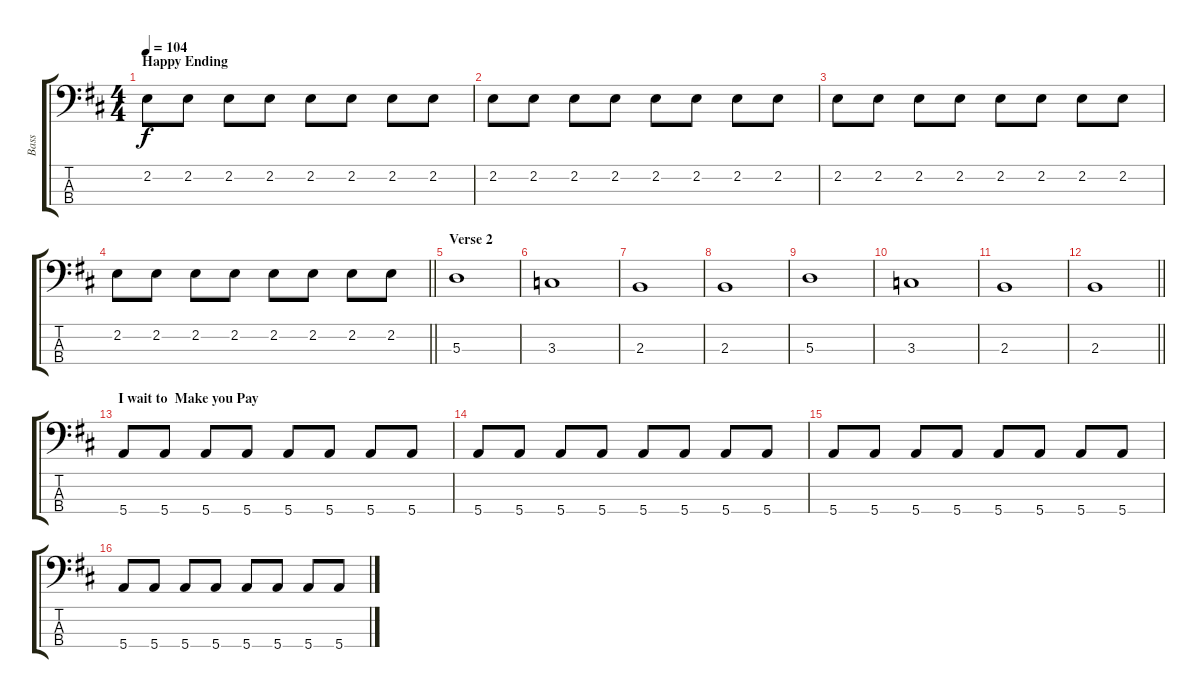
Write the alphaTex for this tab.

\track ("Bass" "Bass") {instrument electricbassfinger}
\staff {score tabs}
\tuning (G2 D2 A1 E1) {hide}
\ts (4 4)
\section ("" "Happy Ending")
\tempo 104
\clef f4
\ks d
2.2.8{dy f} 2.2.8 2.2.8 2.2.8 2.2.8 2.2.8 2.2.8 2.2.8 |
2.2.8 2.2.8 2.2.8 2.2.8 2.2.8 2.2.8 2.2.8 2.2.8 |
2.2.8 2.2.8 2.2.8 2.2.8 2.2.8 2.2.8 2.2.8 2.2.8 |
\barLineRight lightlight
2.2.8 2.2.8 2.2.8 2.2.8 2.2.8 2.2.8 2.2.8 2.2.8 |
\section ("" "Verse 2")
5.3.1 |
3.3.1 |
2.3.1 |
2.3.1 |
5.3.1 |
3.3.1 |
2.3.1 |
\barLineRight lightlight
2.3.1 |
\section ("" "I wait to  Make you Pay")
5.4.8 5.4.8 5.4.8 5.4.8 5.4.8 5.4.8 5.4.8 5.4.8 |
5.4.8 5.4.8 5.4.8 5.4.8 5.4.8 5.4.8 5.4.8 5.4.8 |
5.4.8 5.4.8 5.4.8 5.4.8 5.4.8 5.4.8 5.4.8 5.4.8 |
5.4.8 5.4.8 5.4.8 5.4.8 5.4.8 5.4.8 5.4.8 5.4.8
